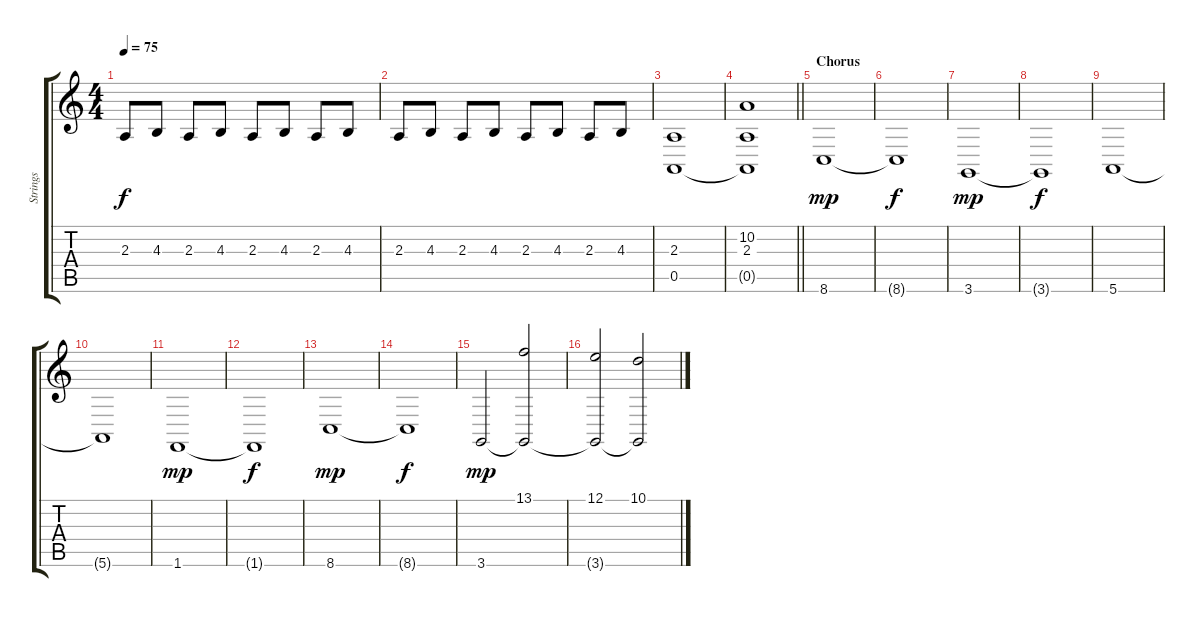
\track ("Strings" "Strings") {instrument stringensemble2}
\staff {score tabs}
\tuning (E4 B3 G3 D3 A2 E2) {hide}
\ts (4 4)
\tempo 75
\clef g2
\ks c
2.3.8{dy f} 4.3.8 2.3.8 4.3.8 2.3.8 4.3.8 2.3.8 4.3.8 |
2.3.8 4.3.8 2.3.8 4.3.8 2.3.8 4.3.8 2.3.8 4.3.8 |
(2.3 0.5).1 |
\barLineRight lightlight
(10.2 2.3 0.5{t}).1 |
\section ("" "Chorus")
8.6.1{dy mp} |
8.6{t}.1{dy f} |
3.6.1{dy mp} |
3.6{t}.1{dy f} |
5.6.1 |
5.6{t}.1 |
1.6.1{dy mp} |
1.6{t}.1{dy f} |
8.6.1{dy mp} |
8.6{t}.1{dy f} |
3.6.2{dy mp} (13.1 3.6{t}).2 |
(12.1 3.6{t}).2 (10.1 3.6{t}).2
